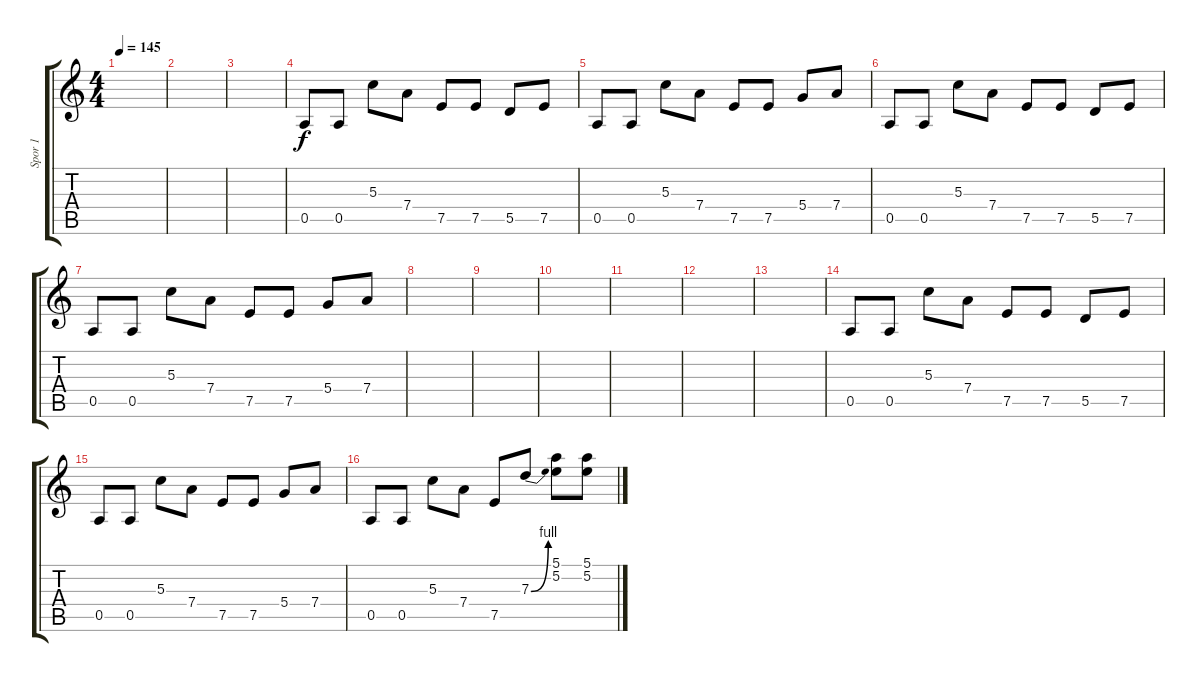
\track ("Spor 1" "Spor 1") {instrument overdrivenguitar}
\staff {score tabs}
\tuning (E4 B3 G3 D3 A2 E2) {hide}
\ts (4 4)
\tempo 145
\clef g2
\ks c
|
|
|
0.5.8 0.5.8 5.3.8 7.4.8 7.5.8 7.5.8 5.5.8 7.5.8 |
0.5.8 0.5.8 5.3.8 7.4.8 7.5.8 7.5.8 5.4.8 7.4.8 |
0.5.8 0.5.8 5.3.8 7.4.8 7.5.8 7.5.8 5.5.8 7.5.8 |
0.5.8 0.5.8 5.3.8 7.4.8 7.5.8 7.5.8 5.4.8 7.4.8 |
|
|
|
|
|
|
0.5.8 0.5.8 5.3.8 7.4.8 7.5.8 7.5.8 5.5.8 7.5.8 |
0.5.8 0.5.8 5.3.8 7.4.8 7.5.8 7.5.8 5.4.8 7.4.8 |
0.5.8 0.5.8 5.3.8 7.4.8 7.5.8 7.3{be (bend 0 0 60 4)}.8 (5.1 5.2).8 (5.1 5.2).8
